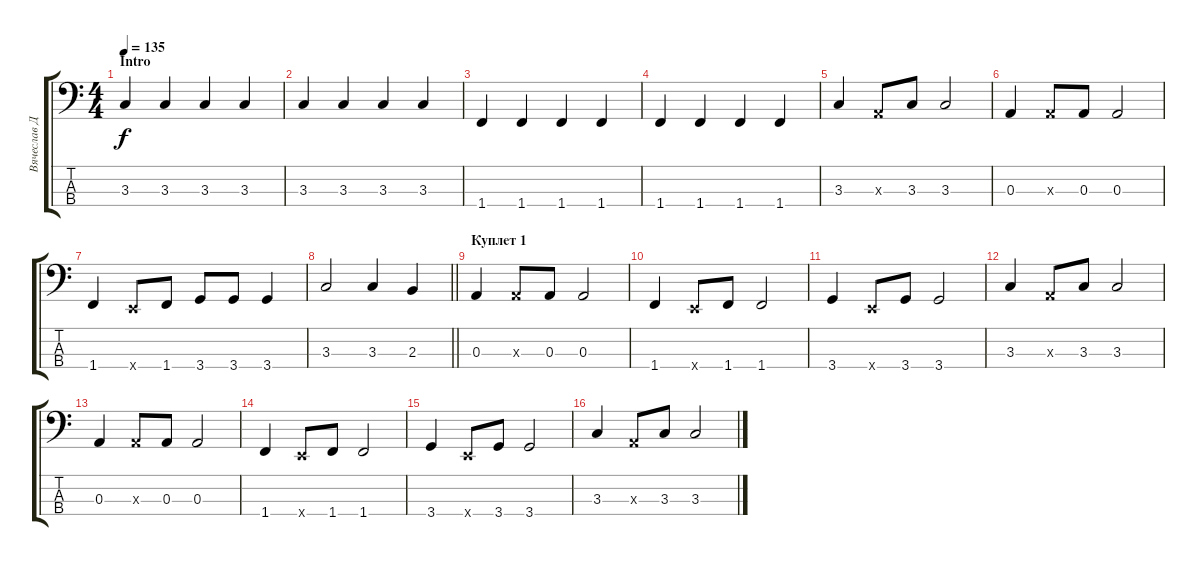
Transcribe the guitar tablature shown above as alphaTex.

\track ("Вячеслав Двинин" "Вячеслав Д") {instrument electricbasspick}
\staff {score tabs}
\tuning (G2 D2 A1 E1) {hide}
\ts (4 4)
\section ("" "Intro")
\tempo 135
\clef f4
\ks c
3.3.4{dy f instrument electricbasspick} 3.3.4 3.3.4 3.3.4 |
3.3.4 3.3.4 3.3.4 3.3.4 |
1.4.4 1.4.4 1.4.4 1.4.4 |
1.4.4 1.4.4 1.4.4 1.4.4 |
3.3.4 0.3{x}.8 3.3.8 3.3.2 |
0.3.4 0.3{x}.8 0.3.8 0.3.2 |
1.4.4 0.4{x}.8 1.4.8 3.4.8 3.4.8 3.4.4 |
\barLineRight lightlight
3.3.2 3.3.4 2.3.4 |
\section ("" "Куплет 1")
0.3.4 0.3{x}.8 0.3.8 0.3.2 |
1.4.4 0.4{x}.8 1.4.8 1.4.2 |
3.4.4 0.4{x}.8 3.4.8 3.4.2 |
3.3.4 0.3{x}.8 3.3.8 3.3.2 |
0.3.4 0.3{x}.8 0.3.8 0.3.2 |
1.4.4 0.4{x}.8 1.4.8 1.4.2 |
3.4.4 0.4{x}.8 3.4.8 3.4.2 |
3.3.4 0.3{x}.8 3.3.8 3.3.2
